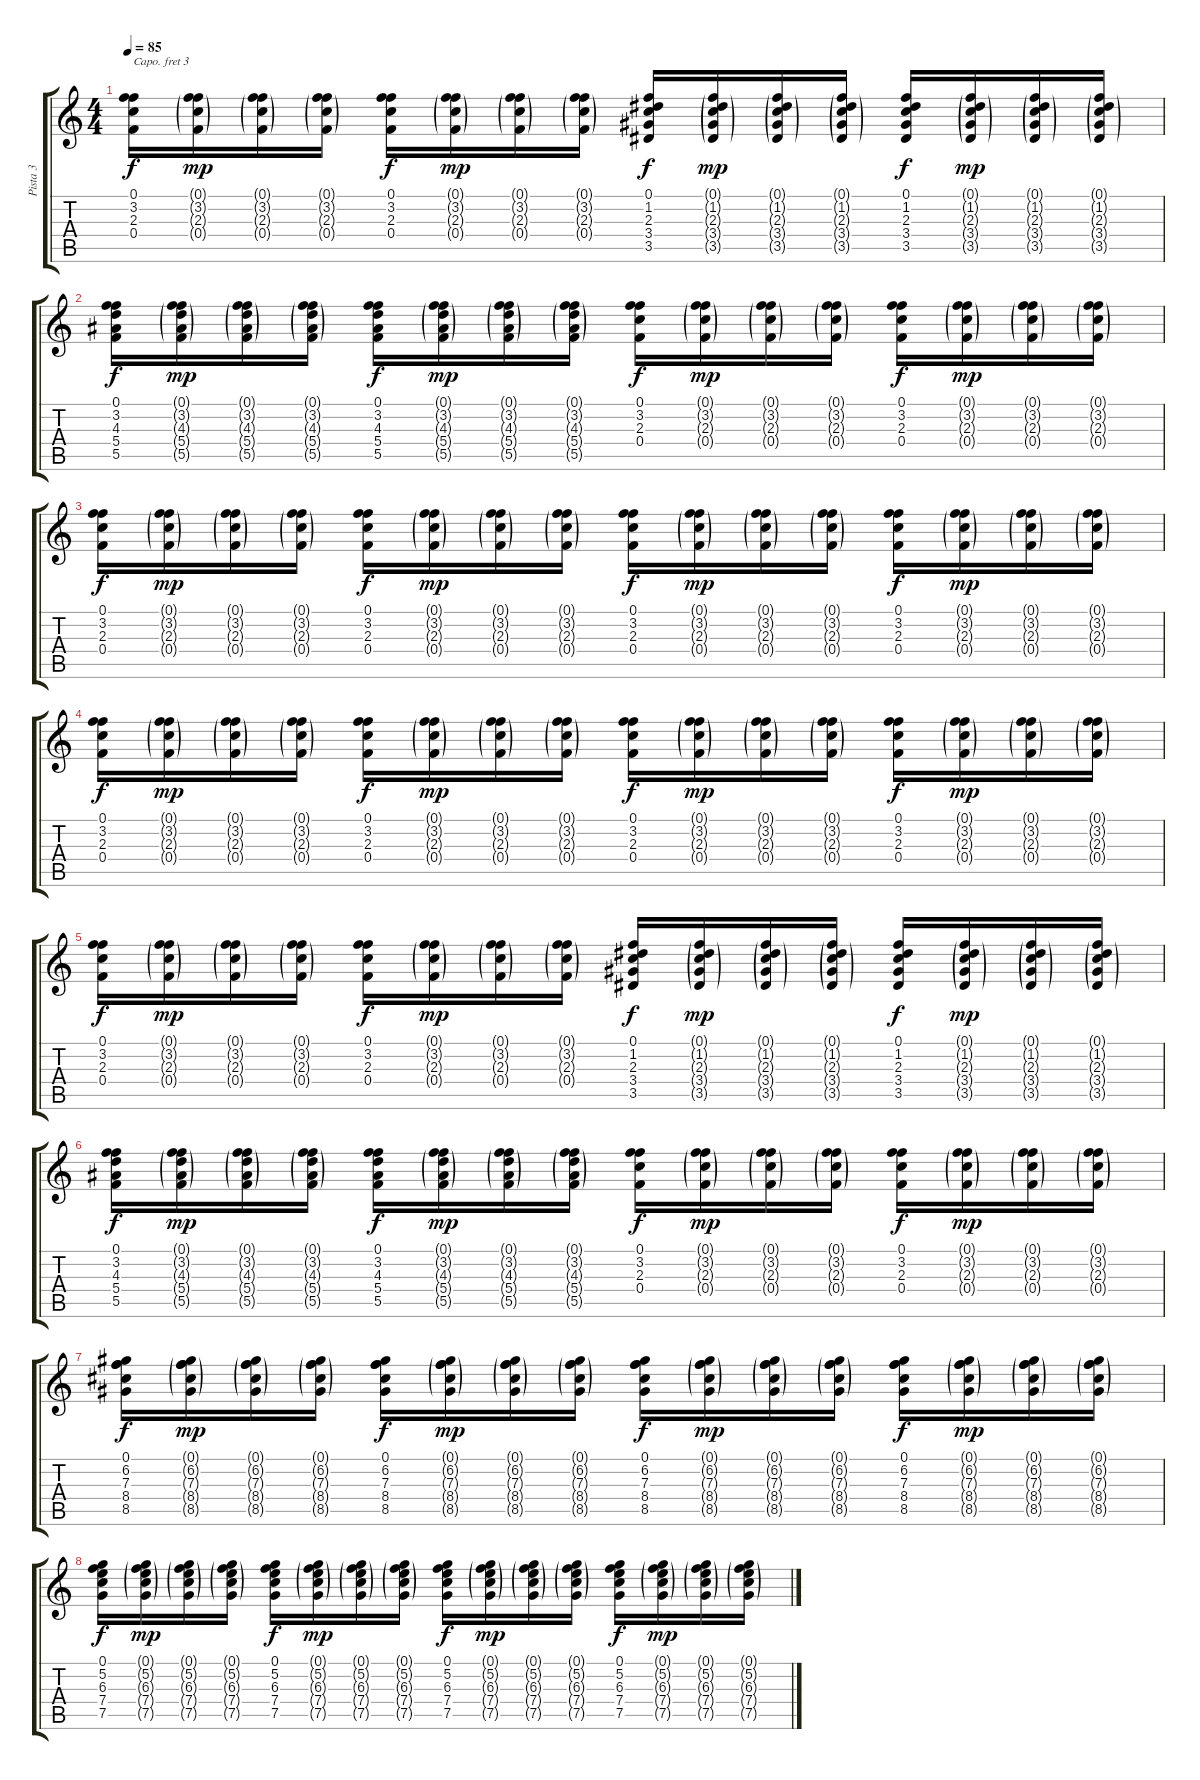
\track ("Pista 3" "Pista 3") {instrument acousticguitarsteel}
\staff {score tabs}
\capo 3
\tuning (D4 B3 G3 D3 A2 D2) {hide}
\ts (4 4)
\tempo 85
\clef g2
\ks c
(0.1 3.2 2.3 0.4).16{dy f} (0.1{g} 3.2{g} 2.3{g} 0.4{g}).16{dy mp} (0.1{g} 3.2{g} 2.3{g} 0.4{g}).16 (0.1{g} 3.2{g} 2.3{g} 0.4{g}).16 (0.1 3.2 2.3 0.4).16{dy f} (0.1{g} 3.2{g} 2.3{g} 0.4{g}).16{dy mp} (0.1{g} 3.2{g} 2.3{g} 0.4{g}).16 (0.1{g} 3.2{g} 2.3{g} 0.4{g}).16 (0.1 1.2 2.3 3.4 3.5).16{dy f} (0.1{g} 1.2{g} 2.3{g} 3.4{g} 3.5{g}).16{dy mp} (0.1{g} 1.2{g} 2.3{g} 3.4{g} 3.5{g}).16 (0.1{g} 1.2{g} 2.3{g} 3.4{g} 3.5{g}).16 (0.1 1.2 2.3 3.4 3.5).16{dy f} (0.1{g} 1.2{g} 2.3{g} 3.4{g} 3.5{g}).16{dy mp} (0.1{g} 1.2{g} 2.3{g} 3.4{g} 3.5{g}).16 (0.1{g} 1.2{g} 2.3{g} 3.4{g} 3.5{g}).16 |
(0.1 3.2 4.3 5.4 5.5).16{dy f} (0.1{g} 3.2{g} 4.3{g} 5.4{g} 5.5{g}).16{dy mp} (0.1{g} 3.2{g} 4.3{g} 5.4{g} 5.5{g}).16 (0.1{g} 3.2{g} 4.3{g} 5.4{g} 5.5{g}).16 (0.1 3.2 4.3 5.4 5.5).16{dy f} (0.1{g} 3.2{g} 4.3{g} 5.4{g} 5.5{g}).16{dy mp} (0.1{g} 3.2{g} 4.3{g} 5.4{g} 5.5{g}).16 (0.1{g} 3.2{g} 4.3{g} 5.4{g} 5.5{g}).16 (0.1 3.2 2.3 0.4).16{dy f} (0.1{g} 3.2{g} 2.3{g} 0.4{g}).16{dy mp} (0.1{g} 3.2{g} 2.3{g} 0.4{g}).16 (0.1{g} 3.2{g} 2.3{g} 0.4{g}).16 (0.1 3.2 2.3 0.4).16{dy f} (0.1{g} 3.2{g} 2.3{g} 0.4{g}).16{dy mp} (0.1{g} 3.2{g} 2.3{g} 0.4{g}).16 (0.1{g} 3.2{g} 2.3{g} 0.4{g}).16 |
(0.1 3.2 2.3 0.4).16{dy f} (0.1{g} 3.2{g} 2.3{g} 0.4{g}).16{dy mp} (0.1{g} 3.2{g} 2.3{g} 0.4{g}).16 (0.1{g} 3.2{g} 2.3{g} 0.4{g}).16 (0.1 3.2 2.3 0.4).16{dy f} (0.1{g} 3.2{g} 2.3{g} 0.4{g}).16{dy mp} (0.1{g} 3.2{g} 2.3{g} 0.4{g}).16 (0.1{g} 3.2{g} 2.3{g} 0.4{g}).16 (0.1 3.2 2.3 0.4).16{dy f} (0.1{g} 3.2{g} 2.3{g} 0.4{g}).16{dy mp} (0.1{g} 3.2{g} 2.3{g} 0.4{g}).16 (0.1{g} 3.2{g} 2.3{g} 0.4{g}).16 (0.1 3.2 2.3 0.4).16{dy f} (0.1{g} 3.2{g} 2.3{g} 0.4{g}).16{dy mp} (0.1{g} 3.2{g} 2.3{g} 0.4{g}).16 (0.1{g} 3.2{g} 2.3{g} 0.4{g}).16 |
(0.1 3.2 2.3 0.4).16{dy f} (0.1{g} 3.2{g} 2.3{g} 0.4{g}).16{dy mp} (0.1{g} 3.2{g} 2.3{g} 0.4{g}).16 (0.1{g} 3.2{g} 2.3{g} 0.4{g}).16 (0.1 3.2 2.3 0.4).16{dy f} (0.1{g} 3.2{g} 2.3{g} 0.4{g}).16{dy mp} (0.1{g} 3.2{g} 2.3{g} 0.4{g}).16 (0.1{g} 3.2{g} 2.3{g} 0.4{g}).16 (0.1 3.2 2.3 0.4).16{dy f} (0.1{g} 3.2{g} 2.3{g} 0.4{g}).16{dy mp} (0.1{g} 3.2{g} 2.3{g} 0.4{g}).16 (0.1{g} 3.2{g} 2.3{g} 0.4{g}).16 (0.1 3.2 2.3 0.4).16{dy f} (0.1{g} 3.2{g} 2.3{g} 0.4{g}).16{dy mp} (0.1{g} 3.2{g} 2.3{g} 0.4{g}).16 (0.1{g} 3.2{g} 2.3{g} 0.4{g}).16 |
(0.1 3.2 2.3 0.4).16{dy f} (0.1{g} 3.2{g} 2.3{g} 0.4{g}).16{dy mp} (0.1{g} 3.2{g} 2.3{g} 0.4{g}).16 (0.1{g} 3.2{g} 2.3{g} 0.4{g}).16 (0.1 3.2 2.3 0.4).16{dy f} (0.1{g} 3.2{g} 2.3{g} 0.4{g}).16{dy mp} (0.1{g} 3.2{g} 2.3{g} 0.4{g}).16 (0.1{g} 3.2{g} 2.3{g} 0.4{g}).16 (0.1 1.2 2.3 3.4 3.5).16{dy f} (0.1{g} 1.2{g} 2.3{g} 3.4{g} 3.5{g}).16{dy mp} (0.1{g} 1.2{g} 2.3{g} 3.4{g} 3.5{g}).16 (0.1{g} 1.2{g} 2.3{g} 3.4{g} 3.5{g}).16 (0.1 1.2 2.3 3.4 3.5).16{dy f} (0.1{g} 1.2{g} 2.3{g} 3.4{g} 3.5{g}).16{dy mp} (0.1{g} 1.2{g} 2.3{g} 3.4{g} 3.5{g}).16 (0.1{g} 1.2{g} 2.3{g} 3.4{g} 3.5{g}).16 |
(0.1 3.2 4.3 5.4 5.5).16{dy f} (0.1{g} 3.2{g} 4.3{g} 5.4{g} 5.5{g}).16{dy mp} (0.1{g} 3.2{g} 4.3{g} 5.4{g} 5.5{g}).16 (0.1{g} 3.2{g} 4.3{g} 5.4{g} 5.5{g}).16 (0.1 3.2 4.3 5.4 5.5).16{dy f} (0.1{g} 3.2{g} 4.3{g} 5.4{g} 5.5{g}).16{dy mp} (0.1{g} 3.2{g} 4.3{g} 5.4{g} 5.5{g}).16 (0.1{g} 3.2{g} 4.3{g} 5.4{g} 5.5{g}).16 (0.1 3.2 2.3 0.4).16{dy f} (0.1{g} 3.2{g} 2.3{g} 0.4{g}).16{dy mp} (0.1{g} 3.2{g} 2.3{g} 0.4{g}).16 (0.1{g} 3.2{g} 2.3{g} 0.4{g}).16 (0.1 3.2 2.3 0.4).16{dy f} (0.1{g} 3.2{g} 2.3{g} 0.4{g}).16{dy mp} (0.1{g} 3.2{g} 2.3{g} 0.4{g}).16 (0.1{g} 3.2{g} 2.3{g} 0.4{g}).16 |
(0.1 6.2 7.3 8.4 8.5).16{dy f} (0.1{g} 6.2{g} 7.3{g} 8.4{g} 8.5{g}).16{dy mp} (0.1{g} 6.2{g} 7.3{g} 8.4{g} 8.5{g}).16 (0.1{g} 6.2{g} 7.3{g} 8.4{g} 8.5{g}).16 (0.1 6.2 7.3 8.4 8.5).16{dy f} (0.1{g} 6.2{g} 7.3{g} 8.4{g} 8.5{g}).16{dy mp} (0.1{g} 6.2{g} 7.3{g} 8.4{g} 8.5{g}).16 (0.1{g} 6.2{g} 7.3{g} 8.4{g} 8.5{g}).16 (0.1 6.2 7.3 8.4 8.5).16{dy f} (0.1{g} 6.2{g} 7.3{g} 8.4{g} 8.5{g}).16{dy mp} (0.1{g} 6.2{g} 7.3{g} 8.4{g} 8.5{g}).16 (0.1{g} 6.2{g} 7.3{g} 8.4{g} 8.5{g}).16 (0.1 6.2 7.3 8.4 8.5).16{dy f} (0.1{g} 6.2{g} 7.3{g} 8.4{g} 8.5{g}).16{dy mp} (0.1{g} 6.2{g} 7.3{g} 8.4{g} 8.5{g}).16 (0.1{g} 6.2{g} 7.3{g} 8.4{g} 8.5{g}).16 |
(0.1 5.2 6.3 7.4 7.5).16{dy f} (0.1{g} 5.2{g} 6.3{g} 7.4{g} 7.5{g}).16{dy mp} (0.1{g} 5.2{g} 6.3{g} 7.4{g} 7.5{g}).16 (0.1{g} 5.2{g} 6.3{g} 7.4{g} 7.5{g}).16 (0.1 5.2 6.3 7.4 7.5).16{dy f} (0.1{g} 5.2{g} 6.3{g} 7.4{g} 7.5{g}).16{dy mp} (0.1{g} 5.2{g} 6.3{g} 7.4{g} 7.5{g}).16 (0.1{g} 5.2{g} 6.3{g} 7.4{g} 7.5{g}).16 (0.1 5.2 6.3 7.4 7.5).16{dy f} (0.1{g} 5.2{g} 6.3{g} 7.4{g} 7.5{g}).16{dy mp} (0.1{g} 5.2{g} 6.3{g} 7.4{g} 7.5{g}).16 (0.1{g} 5.2{g} 6.3{g} 7.4{g} 7.5{g}).16 (0.1 5.2 6.3 7.4 7.5).16{dy f} (0.1{g} 5.2{g} 6.3{g} 7.4{g} 7.5{g}).16{dy mp} (0.1{g} 5.2{g} 6.3{g} 7.4{g} 7.5{g}).16 (0.1{g} 5.2{g} 6.3{g} 7.4{g} 7.5{g}).16
